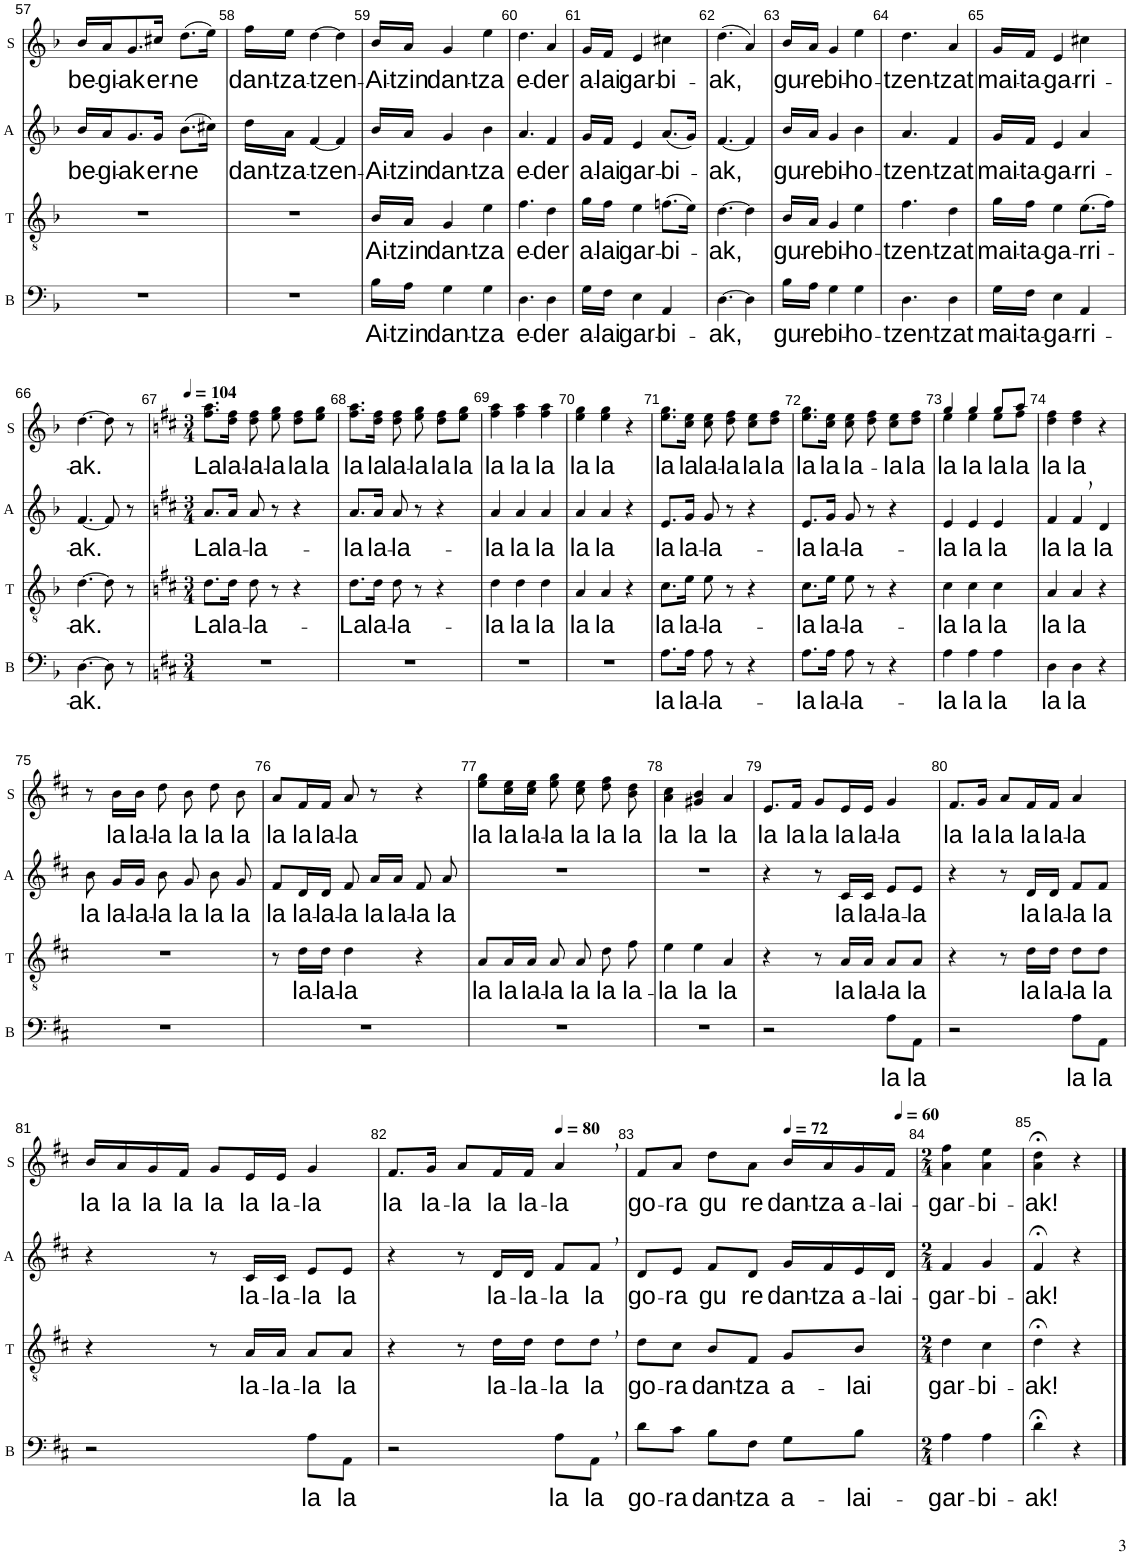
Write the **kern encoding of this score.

**kern	**text	**kern	**text	**kern	**text	**kern	**text
*part4	*part4	*part3	*part3	*part2	*part2	*part1	*part1
*staff4	*staff4	*staff3	*staff3	*staff2	*staff2	*staff1	*staff1
*I"B	*	*I"T	*	*I"A	*	*I"S	*
*I'B	*	*I'T	*	*I'A	*	*I'S	*
!!LO:PB:g=z
*clefF4	*	*clefGv2	*	*clefG2	*	*clefG2	*
*k[b-]	*	*k[b-]	*	*k[b-]	*	*k[b-]	*
*M5/8	*	*M5/8	*	*M5/8	*	*M5/8	*
=57	=57	=57	=57	=57	=57	=57	=57
!	!	!	!	!	!LO:LY:b	!	!LO:LY:b
8%5r	.	8%5r	.	16b-/LL	be-	16b-/LL	be-
!	!	!	!	!	!LO:LY:b	!	!LO:LY:b
.	.	.	.	16a/J	-gi-	16a/J	-gi-
!	!	!	!	!	!LO:LY:b	!	!LO:LY:b
.	.	.	.	8.g/	-ak	8.g/	-ak
!	!	!	!	!	!LO:LY:b	!	!LO:LY:b
.	.	.	.	16g/Jk	er-	16cc#X/Jk	er-
!	!	!	!	!	!LO:LY:b	!	!LO:LY:b
.	.	.	.	(8.b-\L	-ne	(8.dd\L	-ne
.	.	.	.	16cc#X\Jk)	.	16ee\Jk)	.
=58	=58	=58	=58	=58	=58	=58	=58
!	!	!	!	!	!LO:LY:b	!	!LO:LY:b
8%5r	.	8%5r	.	16dd\LL	dan-	16ff\LL	dan-
!	!	!	!	!	!LO:LY:b	!	!LO:LY:b
.	.	.	.	16a\JJ	-tza-	16ee\JJ	-tza-
!	!	!	!	!	!LO:LY:b	!	!LO:LY:b
.	.	.	.	[4f/	-tzen-	[4dd\	-tzen-
.	.	.	.	4f/]	.	4dd\]	.
=59	=59	=59	=59	=59	=59	=59	=59
!	!LO:LY:b	!	!LO:LY:b	!	!LO:LY:b	!	!LO:LY:b
16B-\LL	Ai-	16B-/LL	Ai-	16b-/LL	Ai-	16b-/LL	Ai-
!	!LO:LY:b	!	!LO:LY:b	!	!LO:LY:b	!	!LO:LY:b
16A\JJ	-tzin	16A/JJ	-tzin	16a/JJ	-tzin	16a/JJ	-tzin
!	!LO:LY:b	!	!LO:LY:b	!	!LO:LY:b	!	!LO:LY:b
4G\	dan-	4G/	dan-	4g/	dan-	4g/	dan-
!	!LO:LY:b	!	!LO:LY:b	!	!LO:LY:b	!	!LO:LY:b
4G\	-tza	4e\	-tza	4b-\	-tza	4ee\	-tza
=60	=60	=60	=60	=60	=60	=60	=60
!	!LO:LY:b	!	!LO:LY:b	!	!LO:LY:b	!	!LO:LY:b
4.D\	e-	4.f\	e-	4.a/	e-	4.dd\	e-
!	!LO:LY:b	!	!LO:LY:b	!	!LO:LY:b	!	!LO:LY:b
4D\	-der	4d\	-der	4f/	-der	4a/	-der
=61	=61	=61	=61	=61	=61	=61	=61
!	!LO:LY:b	!	!LO:LY:b	!	!LO:LY:b	!	!LO:LY:b
16G\LL	a-	16g\LL	a-	16g/LL	a-	16g/LL	a-
!	!LO:LY:b	!	!LO:LY:b	!	!LO:LY:b	!	!LO:LY:b
16F\JJ	-lai	16f\JJ	-lai	16f/JJ	-lai	16f/JJ	-lai
!	!LO:LY:b	!	!LO:LY:b	!	!LO:LY:b	!	!LO:LY:b
4E\	gar-	4e\	gar-	4e/	gar-	4e/	gar-
!	!LO:LY:b	!	!LO:LY:b	!	!LO:LY:b	!	!LO:LY:b
4AA/	-bi-	(8.fn\L	-bi-	(8.a/L	-bi-	4cc#X\	-bi-
.	.	16e\Jk)	.	16g/Jk)	.	.	.
=62	=62	=62	=62	=62	=62	=62	=62
!	!LO:LY:b	!	!LO:LY:b	!	!LO:LY:b	!	!LO:LY:b
[4.D\	-ak,	[4.d\	-ak,	[4.f/	-ak,	(4.dd\	-ak,
4D\]	.	4d\]	.	4f/]	.	4a/)	.
=63	=63	=63	=63	=63	=63	=63	=63
!	!LO:LY:b	!	!LO:LY:b	!	!LO:LY:b	!	!LO:LY:b
16B-\LL	gu-	16B-/LL	gu-	16b-/LL	gu-	16b-/LL	gu-
!	!LO:LY:b	!	!LO:LY:b	!	!LO:LY:b	!	!LO:LY:b
16A\JJ	-re	16A/JJ	-re	16a/JJ	-re	16a/JJ	-re
!	!LO:LY:b	!	!LO:LY:b	!	!LO:LY:b	!	!LO:LY:b
4G\	bi-	4G/	bi-	4g/	bi-	4g/	bi-
!	!LO:LY:b	!	!LO:LY:b	!	!LO:LY:b	!	!LO:LY:b
4G\	-ho-	4e\	-ho-	4b-\	-ho-	4ee\	-ho-
=64	=64	=64	=64	=64	=64	=64	=64
!	!LO:LY:b	!	!LO:LY:b	!	!LO:LY:b	!	!LO:LY:b
4.D\	-tzen-	4.f\	-tzen-	4.a/	-tzen-	4.dd\	-tzen-
!	!LO:LY:b	!	!LO:LY:b	!	!LO:LY:b	!	!LO:LY:b
4D\	-tzat	4d\	-tzat	4f/	-tzat	4a/	-tzat
=65	=65	=65	=65	=65	=65	=65	=65
!	!LO:LY:b	!	!LO:LY:b	!	!LO:LY:b	!	!LO:LY:b
16G\LL	mai-	16g\LL	mai-	16g/LL	mai-	16g/LL	mai-
!	!LO:LY:b	!	!LO:LY:b	!	!LO:LY:b	!	!LO:LY:b
16F\JJ	-ta-	16f\JJ	-ta-	16f/JJ	-ta-	16f/JJ	-ta-
!	!LO:LY:b	!	!LO:LY:b	!	!LO:LY:b	!	!LO:LY:b
4E\	-ga-	4e\	-ga-	4e/	-ga-	4e/	-ga-
!	!LO:LY:b	!	!LO:LY:b	!	!LO:LY:b	!	!LO:LY:b
4AA/	-rri-	(8.e\L	-rri-	4a/	-rri-	4cc#X\	-rri-
.	.	16f\Jk)	.	.	.	.	.
!!LO:LB:g=z
=66	=66	=66	=66	=66	=66	=66	=66
!	!LO:LY:b	!	!LO:LY:b	!	!LO:LY:b	!	!LO:LY:b
[4.D\	-ak.	[4.d\	-ak.	[4.f/	-ak.	[4.dd\	-ak.
8D\]	.	8d\]	.	8f/]	.	8dd\]	.
8r	.	8r	.	8r	.	8r	.
=67	=67	=67	=67	=67	=67	=67	=67
*k[f#c#]	*	*k[f#c#]	*	*k[f#c#]	*	*k[f#c#]	*
*M3/4	*	*M3/4	*	*M3/4	*	*M3/4	*
*	*	*	*	*	*	*MM104	*
!	!	!	!LO:LY:b	!	!LO:LY:b	!	!LO:LY:b
2.r	.	8.d\L	La	8.a/L	La	8.ff#\ 8.aa\L	La
!	!	!	!LO:LY:b	!	!LO:LY:b	!	!LO:LY:b
.	.	16d\Jk	la-	16a/Jk	la-	16dd\ 16ff#\Jk	la-
!	!	!	!LO:LY:b	!	!LO:LY:b	!	!LO:LY:b
.	.	8d\	la-	8a/	la-	8dd\ 8ff#\	la-
!	!	!	!	!	!	!	!LO:LY:b
.	.	8r	.	8r	.	8ee\ 8gg\	la
!	!	!	!	!	!	!	!LO:LY:b
.	.	4r	.	4r	.	8dd\ 8ff#\L	la
!	!	!	!	!	!	!	!LO:LY:b
.	.	.	.	.	.	8ee\ 8gg\J	la
=68	=68	=68	=68	=68	=68	=68	=68
!	!	!	!LO:LY:b	!	!LO:LY:b	!	!LO:LY:b
2.r	.	8.d\L	La	8.a/L	la	8.ff#\ 8.aa\L	la
!	!	!	!LO:LY:b	!	!LO:LY:b	!	!LO:LY:b
.	.	16d\Jk	la-	16a/Jk	la-	16dd\ 16ff#\Jk	la
!	!	!	!LO:LY:b	!	!LO:LY:b	!	!LO:LY:b
.	.	8d\	la-	8a/	la-	8dd\ 8ff#\	la-
!	!	!	!	!	!	!	!LO:LY:b
.	.	8r	.	8r	.	8ee\ 8gg\	la
!	!	!	!	!	!	!	!LO:LY:b
.	.	4r	.	4r	.	8dd\ 8ff#\L	la
!	!	!	!	!	!	!	!LO:LY:b
.	.	.	.	.	.	8ee\ 8gg\J	la
=69	=69	=69	=69	=69	=69	=69	=69
!	!	!	!LO:LY:b	!	!LO:LY:b	!	!LO:LY:b
2.r	.	4d\	la	4a/	la	4ff#\ 4aa\	la
!	!	!	!LO:LY:b	!	!LO:LY:b	!	!LO:LY:b
.	.	4d\	la	4a/	la	4ff#\ 4aa\	la
!	!	!	!LO:LY:b	!	!LO:LY:b	!	!LO:LY:b
.	.	4d\	la	4a/	la	4ff#\ 4aa\	la
=70	=70	=70	=70	=70	=70	=70	=70
!	!	!	!LO:LY:b	!	!LO:LY:b	!	!LO:LY:b
2.r	.	4A/	la	4a/	la	4ee\ 4gg\	la
!	!	!	!LO:LY:b	!	!LO:LY:b	!	!LO:LY:b
.	.	4A/	la	4a/	la	4ee\ 4gg\	la
.	.	4r	.	4r	.	4r	.
=71	=71	=71	=71	=71	=71	=71	=71
!	!LO:LY:b	!	!LO:LY:b	!	!LO:LY:b	!	!LO:LY:b
8.A\L	la	8.c#\L	la	8.e/L	la	8.ee\ 8.gg\L	la
!	!LO:LY:b	!	!LO:LY:b	!	!LO:LY:b	!	!LO:LY:b
16A\Jk	la-	16e\Jk	la-	16g/Jk	la-	16cc#\ 16ee\Jk	la
!	!LO:LY:b	!	!LO:LY:b	!	!LO:LY:b	!	!LO:LY:b
8A\	la-	8e\	la-	8g/	la-	8cc#\ 8ee\	la-
!	!	!	!	!	!	!	!LO:LY:b
8r	.	8r	.	8r	.	8dd\ 8ff#\	la
!	!	!	!	!	!	!	!LO:LY:b
4r	.	4r	.	4r	.	8cc#\ 8ee\L	la
!	!	!	!	!	!	!	!LO:LY:b
.	.	.	.	.	.	8dd\ 8ff#\J	la
=72	=72	=72	=72	=72	=72	=72	=72
!	!LO:LY:b	!	!LO:LY:b	!	!LO:LY:b	!	!LO:LY:b
8.A\L	la	8.c#\L	la	8.e/L	la	8.ee\ 8.gg\L	la
!	!LO:LY:b	!	!LO:LY:b	!	!LO:LY:b	!	!LO:LY:b
16A\Jk	la-	16e\Jk	la-	16g/Jk	la-	16cc#\ 16ee\Jk	la
!	!LO:LY:b	!	!LO:LY:b	!	!LO:LY:b	!	!LO:LY:b
8A\	la-	8e\	la-	8g/	la-	8cc#\ 8ee\	la-
8r	.	8r	.	8r	.	8dd\ 8ff#\	.
!	!	!	!	!	!	!	!LO:LY:b
4r	.	4r	.	4r	.	8cc#\ 8ee\L	la
!	!	!	!	!	!	!	!LO:LY:b
.	.	.	.	.	.	8dd\ 8ff#\J	la
=73	=73	=73	=73	=73	=73	=73	=73
!	!LO:LY:b	!	!LO:LY:b	!	!LO:LY:b	!	!LO:LY:b
*	*	*	*	*	*	*^	*
4A\	la	4c#\	la	4e/	la	4gg/	4ee\	la
!	!LO:LY:b	!	!LO:LY:b	!	!LO:LY:b	!	!	!LO:LY:b
4A\	la	4c#\	la	4e/	la	4gg/	4ee\	la
!	!LO:LY:b	!	!LO:LY:b	!	!LO:LY:b	!	!	!LO:LY:b
4A\	la	4c#\	la	4e/	la	8gg/L	8ee\L	la
!	!	!	!	!	!	!	!	!LO:LY:b
.	.	.	.	.	.	8aa/J	8ff#\J	la
=74	=74	=74	=74	=74	=74	=74	=74	=74
!	!LO:LY:b	!	!LO:LY:b	!	!LO:LY:b	!	!	!LO:LY:b
*	*	*	*	*	*	*v	*v	*
4D\	la	4A/	la	4f#/	la	4dd\ 4ff#\	la
!	!LO:LY:b	!	!LO:LY:b	!	!LO:LY:b	!	!LO:LY:b
4D\	la	4A/	la	4f#,/	la	4dd\ 4ff#\	la
!	!	!	!	!	!LO:LY:b	!	!
4r	.	4r	.	4d/	la	4r	.
!!LO:LB:g=z
=75	=75	=75	=75	=75	=75	=75	=75
!	!	!	!	!	!LO:LY:b	!	!
2.r	.	2.r	.	8b\	la	8r	.
!	!	!	!	!	!LO:LY:b	!	!LO:LY:b
.	.	.	.	16g/LL	la-	16b\LL	la
!	!	!	!	!	!LO:LY:b	!	!LO:LY:b
.	.	.	.	16g/JJ	la-	16b\JJ	la-
!	!	!	!	!	!LO:LY:b	!	!LO:LY:b
.	.	.	.	8b\	-la	8dd\	la
!	!	!	!	!	!LO:LY:b	!	!LO:LY:b
.	.	.	.	8g/	la	8b\	la
!	!	!	!	!	!LO:LY:b	!	!LO:LY:b
.	.	.	.	8b\	la	8dd\	la
!	!	!	!	!	!LO:LY:b	!	!LO:LY:b
.	.	.	.	8g/	la	8b\	la
=76	=76	=76	=76	=76	=76	=76	=76
!	!	!	!	!	!LO:LY:b	!	!LO:LY:b
2.r	.	8r	.	8f#/L	-la	8a/L	la
!	!	!	!LO:LY:b	!	!LO:LY:b	!	!LO:LY:b
.	.	16d\LL	la-	16d/L	la-	16f#/L	la
!	!	!	!LO:LY:b	!	!LO:LY:b	!	!LO:LY:b
.	.	16d\JJ	la-	16d/JJ	la-	16f#/JJ	la-
!	!	!	!LO:LY:b	!	!LO:LY:b	!	!LO:LY:b
.	.	4d\	la	8f#/	la	8a/	la
!	!	!	!	!	!LO:LY:b	!	!
.	.	.	.	16a/LL	la	8r	.
!	!	!	!	!	!LO:LY:b	!	!
.	.	.	.	16a/JJ	la-	.	.
!	!	!	!	!	!LO:LY:b	!	!
.	.	4r	.	8f#/	la	4r	.
!	!	!	!	!	!LO:LY:b	!	!
.	.	.	.	8a/	la	.	.
=77	=77	=77	=77	=77	=77	=77	=77
!	!	!	!LO:LY:b	!	!	!	!LO:LY:b
2.r	.	8A/L	la	2.r	.	8ee\ 8gg\L	la
!	!	!	!LO:LY:b	!	!	!	!LO:LY:b
.	.	16A/L	la	.	.	16cc#\ 16ee\L	la
!	!	!	!LO:LY:b	!	!	!	!LO:LY:b
.	.	16A/JJ	la-	.	.	16cc#\ 16ee\JJ	la-
!	!	!	!LO:LY:b	!	!	!	!LO:LY:b
.	.	8A/	la	.	.	8ee\ 8gg\	la
!	!	!	!LO:LY:b	!	!	!	!LO:LY:b
.	.	8A/	la	.	.	8cc#\ 8ee\	la
!	!	!	!LO:LY:b	!	!	!	!LO:LY:b
.	.	8d\	la	.	.	8dd\ 8ff#\	la
!	!	!	!LO:LY:b	!	!	!	!LO:LY:b
.	.	8f#\	la-	.	.	8b\ 8dd\	la
=78	=78	=78	=78	=78	=78	=78	=78
!	!	!	!LO:LY:b	!	!	!	!LO:LY:b
2.r	.	4e\	la	2.r	.	4a\ 4cc#\	la
!	!	!	!LO:LY:b	!	!	!	!LO:LY:b
.	.	4e\	la	.	.	4g#X/ 4b/	la
!	!	!	!LO:LY:b	!	!	!	!LO:LY:b
.	.	4A/	la	.	.	4a/	la
=79	=79	=79	=79	=79	=79	=79	=79
!	!	!	!	!	!	!	!LO:LY:b
2r	.	4r	.	4r	.	8.e/L	la
!	!	!	!	!	!	!	!LO:LY:b
.	.	.	.	.	.	16f#/Jk	la
!	!	!	!	!	!	!	!LO:LY:b
.	.	8r	.	8r	.	8g/L	la
!	!	!	!LO:LY:b	!	!LO:LY:b	!	!LO:LY:b
.	.	16A/LL	la	16c#/LL	la	16e/L	la
!	!	!	!LO:LY:b	!	!LO:LY:b	!	!LO:LY:b
.	.	16A/JJ	la-	16c#/JJ	la-	16e/JJ	la-
!	!LO:LY:b	!	!LO:LY:b	!	!LO:LY:b	!	!LO:LY:b
8A\L	la	8A/L	la	8e/L	la-	4g/	la
!	!LO:LY:b	!	!LO:LY:b	!	!LO:LY:b	!	!
8AA\J	la	8A/J	la	8e/J	la	.	.
=80	=80	=80	=80	=80	=80	=80	=80
!	!	!	!	!	!	!	!LO:LY:b
2r	.	4r	.	4r	.	8.f#/L	la
!	!	!	!	!	!	!	!LO:LY:b
.	.	.	.	.	.	16g/Jk	la
!	!	!	!	!	!	!	!LO:LY:b
.	.	8r	.	8r	.	8a/L	la
!	!	!	!LO:LY:b	!	!LO:LY:b	!	!LO:LY:b
.	.	16d\LL	la	16d/LL	la	16f#/L	la
!	!	!	!LO:LY:b	!	!LO:LY:b	!	!LO:LY:b
.	.	16d\JJ	la-	16d/JJ	la-	16f#/JJ	la-
!	!LO:LY:b	!	!LO:LY:b	!	!LO:LY:b	!	!LO:LY:b
8A\L	la	8d\L	la	8f#/L	la	4a/	la
!	!LO:LY:b	!	!LO:LY:b	!	!LO:LY:b	!	!
8AA\J	la	8d\J	la	8f#/J	la	.	.
!!LO:LB:g=z
=81	=81	=81	=81	=81	=81	=81	=81
!	!	!	!	!	!	!	!LO:LY:b
2r	.	4r	.	4r	.	16b/LL	la
!	!	!	!	!	!	!	!LO:LY:b
.	.	.	.	.	.	16a/	la
!	!	!	!	!	!	!	!LO:LY:b
.	.	.	.	.	.	16g/	la
!	!	!	!	!	!	!	!LO:LY:b
.	.	.	.	.	.	16f#/JJ	la
!	!	!	!	!	!	!	!LO:LY:b
.	.	8r	.	8r	.	8g/L	la
!	!	!	!LO:LY:b	!	!LO:LY:b	!	!LO:LY:b
.	.	16A/LL	la-	16c#/LL	la-	16e/L	la
!	!	!	!LO:LY:b	!	!LO:LY:b	!	!LO:LY:b
.	.	16A/JJ	la-	16c#/JJ	la-	16e/JJ	la-
!	!LO:LY:b	!	!LO:LY:b	!	!LO:LY:b	!	!LO:LY:b
8A\L	la	8A/L	la	8e/L	la	4g/	la
!	!LO:LY:b	!	!LO:LY:b	!	!LO:LY:b	!	!
8AA\J	la	8A/J	la	8e/J	la	.	.
=82	=82	=82	=82	=82	=82	=82	=82
!	!	!	!	!	!	!	!LO:LY:b
2r	.	4r	.	4r	.	8.f#/L	la
!	!	!	!	!	!	!	!LO:LY:b
.	.	.	.	.	.	16g/Jk	la-
!	!	!	!	!	!	!	!LO:LY:b
.	.	8r	.	8r	.	8a/L	la
!	!	!	!LO:LY:b	!	!LO:LY:b	!	!LO:LY:b
.	.	16d\LL	la-	16d/LL	la-	16f#/L	la
!	!	!	!LO:LY:b	!	!LO:LY:b	!	!LO:LY:b
.	.	16d\JJ	la-	16d/JJ	la-	16f#/JJ	la-
*	*	*	*	*	*	*MM80	*
!	!LO:LY:b	!	!LO:LY:b	!	!LO:LY:b	!	!LO:LY:b
8A\L	la	8d\L	-la	8f#/L	-la	4a,/	la
!	!LO:LY:b	!	!LO:LY:b	!	!LO:LY:b	!	!
8AA,\J	la	8d,\J	la	8f#,/J	la	.	.
=83	=83	=83	=83	=83	=83	=83	=83
!	!LO:LY:b	!	!LO:LY:b	!	!LO:LY:b	!	!LO:LY:b
8d\L	go-	8d\L	go-	8d/L	go-	8f#/L	go-
!	!LO:LY:b	!	!LO:LY:b	!	!LO:LY:b	!	!LO:LY:b
8c#\J	-ra	8c#\J	-ra	8e/J	-ra	8a/J	-ra
!	!LO:LY:b	!	!LO:LY:b	!	!LO:LY:b	!	!LO:LY:b
8B\L	dan-	8B/L	dan-	8f#/L	gu	8dd\L	gu
!	!LO:LY:b	!	!LO:LY:b	!	!LO:LY:b	!	!LO:LY:b
8F#\J	-tza	8F#/J	-tza	8d/J	-re	8a\J	-re
*	*	*	*	*	*	*MM72	*
!	!LO:LY:b	!	!LO:LY:b	!	!LO:LY:b	!	!LO:LY:b
8G\L	a-	8G/L	a-	16g/LL	dan-	16b/LL	dan-
!	!	!	!	!	!LO:LY:b	!	!LO:LY:b
.	.	.	.	16f#/	-tza	16a/	-tza
!	!LO:LY:b	!	!LO:LY:b	!	!LO:LY:b	!	!LO:LY:b
8B\J	-lai-	8B/J	-lai	16e/	a-	16g/	a-
!	!	!	!	!	!LO:LY:b	!	!LO:LY:b
.	.	.	.	16d/JJ	-lai-	16f#/JJ	-lai-
=84	=84	=84	=84	=84	=84	=84	=84
*M2/4	*	*M2/4	*	*M2/4	*	*M2/4	*
*	*	*	*	*	*	*MM60	*
!	!LO:LY:b	!	!LO:LY:b	!	!LO:LY:b	!	!LO:LY:b
4A\	gar-	4d\	gar-	4f#/	gar-	4a\ 4ff#\	gar-
!	!LO:LY:b	!	!LO:LY:b	!	!LO:LY:b	!	!LO:LY:b
4A\	-bi-	4c#\	-bi-	4g/	-bi-	4a\ 4ee\	-bi-
=85	=85	=85	=85	=85	=85	=85	=85
!	!LO:LY:b	!	!LO:LY:b	!	!LO:LY:b	!	!LO:LY:b
4d;<\	-ak!	4d;<\	-ak!	4f#;</	ak!	4a\;< 4dd\;<	ak!
4r	.	4r	.	4r	.	4r	.
==	==	==	==	==	==	==	==
*-	*-	*-	*-	*-	*-	*-	*-
